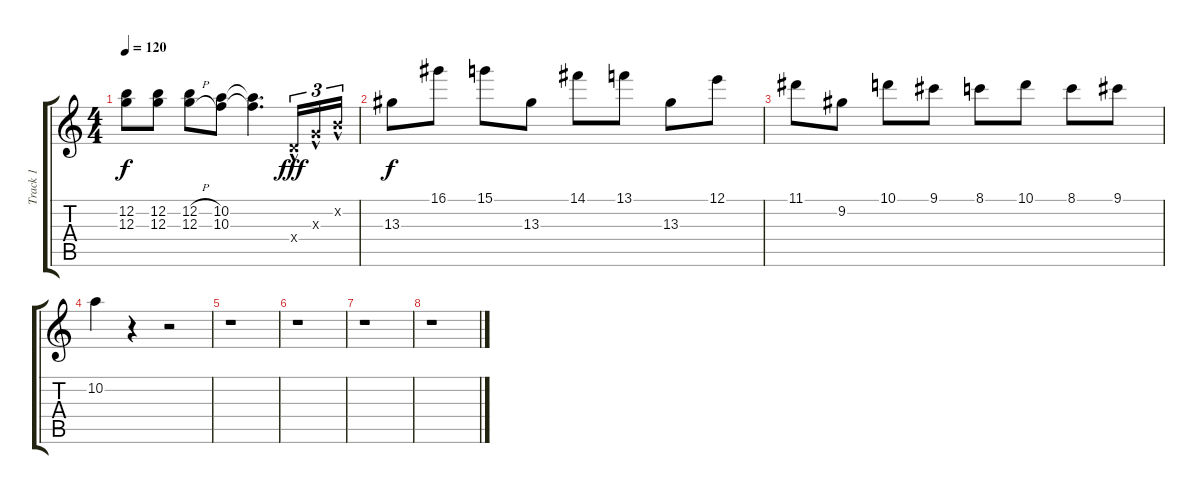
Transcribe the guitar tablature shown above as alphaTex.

\track ("Track 1" "Track 1") {instrument distortionguitar}
\staff {score tabs}
\tuning (E4 B3 G3 D3 A2 E2) {hide}
\ts (4 4)
\tempo 120
\clef g2
\ks c
(12.2 12.3).8{dy f} (12.2 12.3).8 (12.2{h} 12.3{h}).8 (10.2 10.3).8 (10.2{t} 10.3{t}).4{d} 0.4{hac x}.16{tu (3 2) dy fff} 0.3{hac x}.16{tu (3 2)} 0.2{hac x}.16{tu (3 2)} |
13.3.8{dy f} 16.1.8 15.1.8 13.3.8 14.1.8 13.1.8 13.3.8 12.1.8 |
11.1.8 9.2.8 10.1.8 9.1.8 8.1.8 10.1.8 8.1.8 9.1.8 |
10.2.4 r.4 r.2 |
r.1 |
r.1 |
r.1 |
r.1
